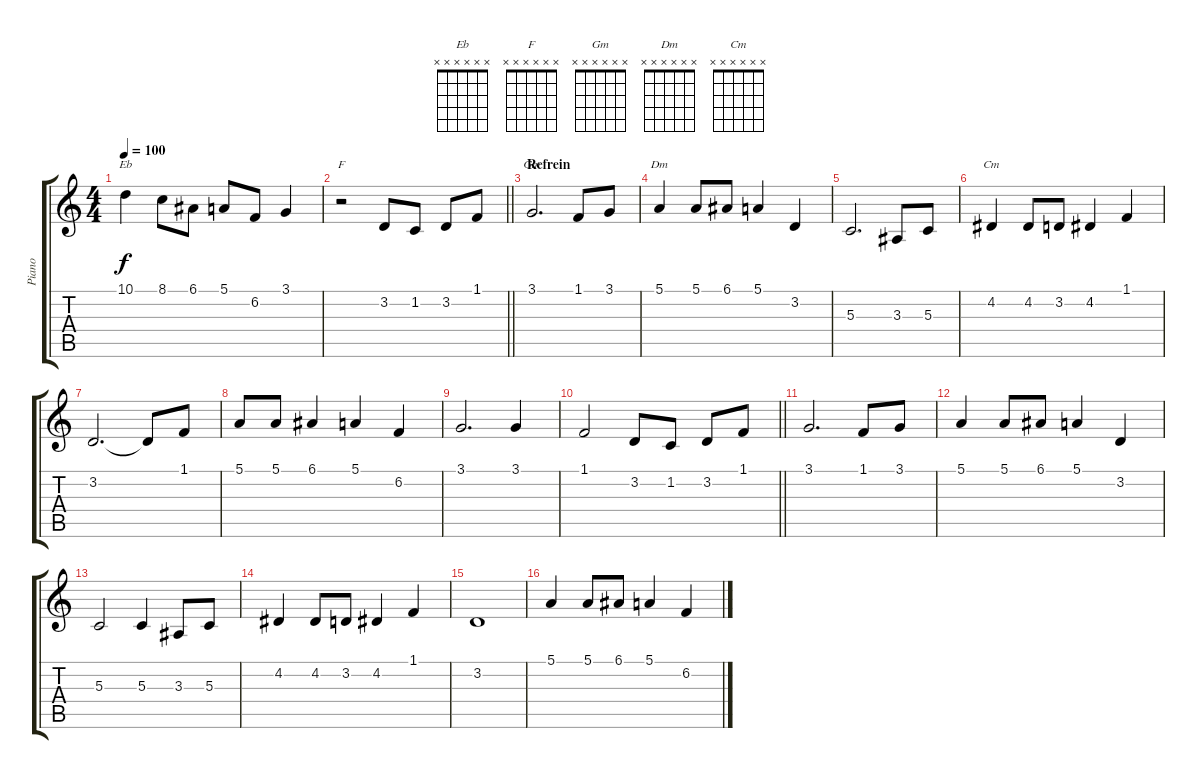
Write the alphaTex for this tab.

\track ("Piano" "Piano") {instrument acousticgrandpiano}
\staff {score tabs}
\tuning (E4 B3 G3 D3 A2 E2) {hide}
\chord ("Eb" x x x x x x)
\chord ("F" x x x x x x)
\chord ("Gm" x x x x x x)
\chord ("Dm" x x x x x x)
\chord ("Cm" x x x x x x)
\ts (4 4)
\tempo 100
\clef g2
\ks c
10.1.4{ch "Eb" dy f} 8.1.8 6.1.8 5.1.8 6.2.8 3.1.4 |
\barLineRight lightlight
r.2{ch "F"} 3.2.8 1.2.8 3.2.8 1.1.8 |
\section ("" "Refrein")
3.1.2{d ch "Gm"} 1.1.8 3.1.8 |
5.1.4{ch "Dm"} 5.1.8 6.1.8 5.1.4 3.2.4 |
5.3.2{d} 3.3.8 5.3.8 |
4.2.4{ch "Cm"} 4.2.8 3.2.8 4.2.4 1.1.4 |
3.2.2{d} 3.2{t}.8 1.1.8 |
5.1.8 5.1.8 6.1.4 5.1.4 6.2.4 |
3.1.2{d} 3.1.4 |
\barLineRight lightlight
1.1.2 3.2.8 1.2.8 3.2.8 1.1.8 |
3.1.2{d} 1.1.8 3.1.8 |
5.1.4 5.1.8 6.1.8 5.1.4 3.2.4 |
5.3.2 5.3.4 3.3.8 5.3.8 |
4.2.4 4.2.8 3.2.8 4.2.4 1.1.4 |
3.2.1 |
5.1.4 5.1.8 6.1.8 5.1.4 6.2.4
